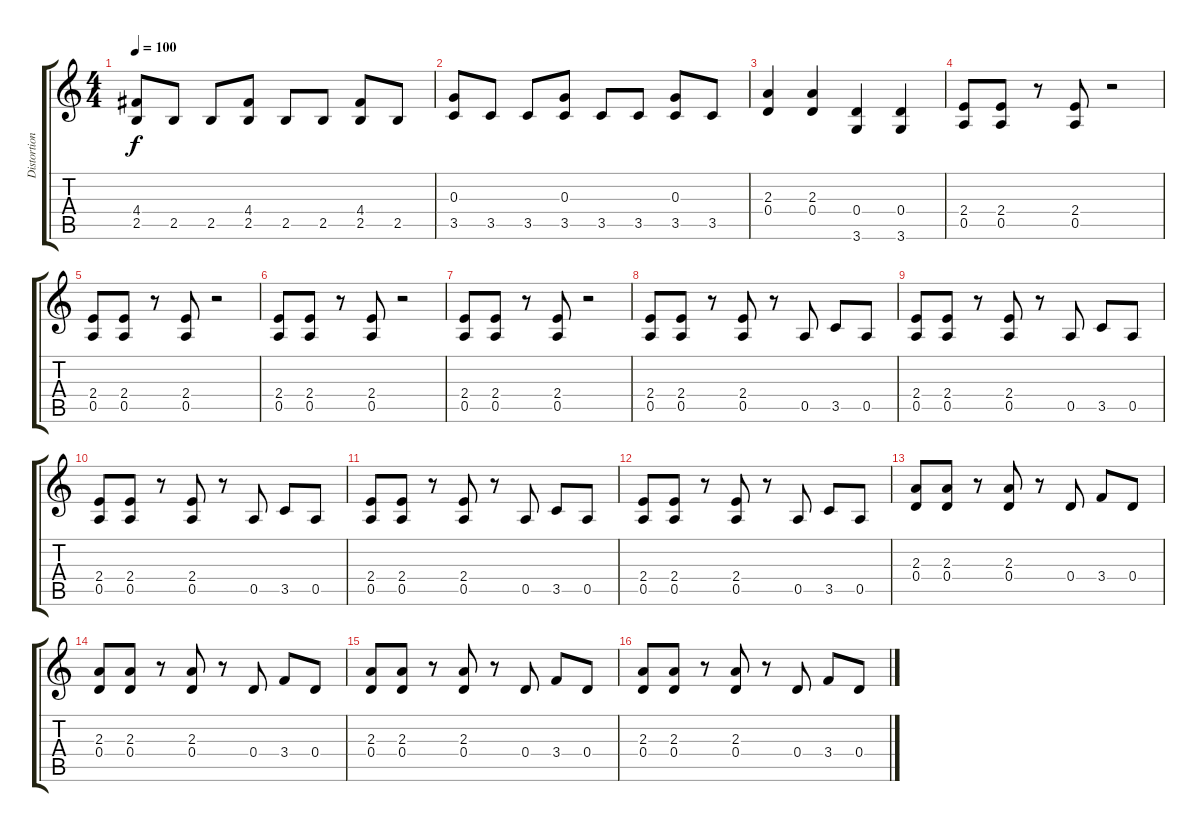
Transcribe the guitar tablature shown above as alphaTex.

\track ("Distortion Lead" "Distortion") {instrument distortionguitar}
\staff {score tabs}
\tuning (E4 B3 G3 D3 A2 E2) {hide}
\ts (4 4)
\tempo 100
\clef g2
\ks c
(4.4 2.5).8{dy f} 2.5.8 2.5.8 (4.4 2.5).8 2.5.8 2.5.8 (4.4 2.5).8 2.5.8 |
(0.3 3.5).8 3.5.8 3.5.8 (0.3 3.5).8 3.5.8 3.5.8 (0.3 3.5).8 3.5.8 |
(2.3 0.4).4 (2.3 0.4).4 (0.4 3.6).4 (0.4 3.6).4 |
(2.4 0.5).8 (2.4 0.5).8 r.8 (2.4 0.5).8 r.2 |
(2.4 0.5).8 (2.4 0.5).8 r.8 (2.4 0.5).8 r.2 |
(2.4 0.5).8 (2.4 0.5).8 r.8 (2.4 0.5).8 r.2 |
(2.4 0.5).8 (2.4 0.5).8 r.8 (2.4 0.5).8 r.2 |
(2.4 0.5).8 (2.4 0.5).8 r.8 (2.4 0.5).8 r.8 0.5.8 3.5.8 0.5.8 |
(2.4 0.5).8 (2.4 0.5).8 r.8 (2.4 0.5).8 r.8 0.5.8 3.5.8 0.5.8 |
(2.4 0.5).8 (2.4 0.5).8 r.8 (2.4 0.5).8 r.8 0.5.8 3.5.8 0.5.8 |
(2.4 0.5).8 (2.4 0.5).8 r.8 (2.4 0.5).8 r.8 0.5.8 3.5.8 0.5.8 |
(2.4 0.5).8 (2.4 0.5).8 r.8 (2.4 0.5).8 r.8 0.5.8 3.5.8 0.5.8 |
(2.3 0.4).8 (2.3 0.4).8 r.8 (2.3 0.4).8 r.8 0.4.8 3.4.8 0.4.8 |
(2.3 0.4).8 (2.3 0.4).8 r.8 (2.3 0.4).8 r.8 0.4.8 3.4.8 0.4.8 |
(2.3 0.4).8 (2.3 0.4).8 r.8 (2.3 0.4).8 r.8 0.4.8 3.4.8 0.4.8 |
(2.3 0.4).8 (2.3 0.4).8 r.8 (2.3 0.4).8 r.8 0.4.8 3.4.8 0.4.8
